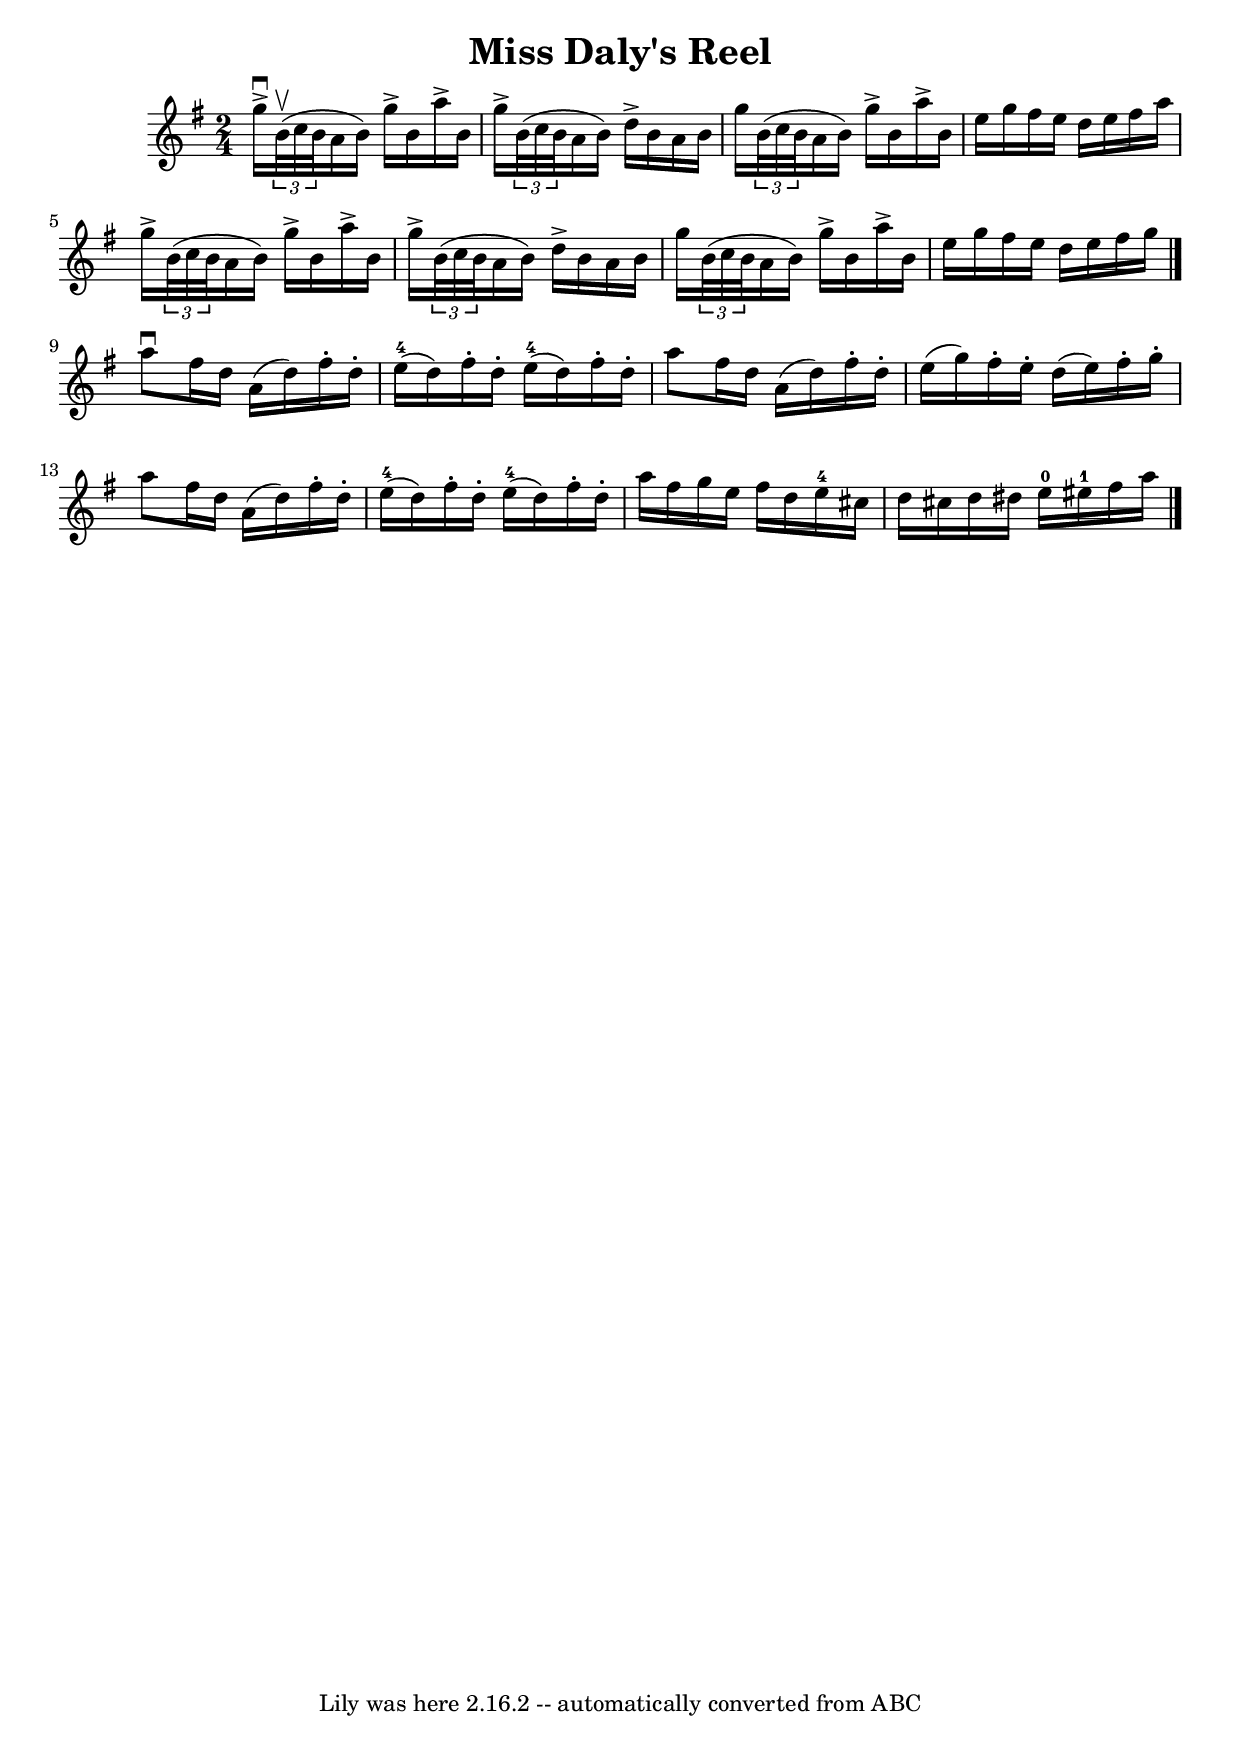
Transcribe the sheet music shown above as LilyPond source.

\version "2.7.40"
\include "Mammoth.ily"
\header {
	%% book = "Ryan's Mammoth Collection"
	crossRefNumber = "1"
	footnotes = "\\\\367"
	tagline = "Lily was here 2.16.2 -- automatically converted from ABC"
	title = "Miss Daly's Reel"
}
voicedefault =  {


\time 2/4 \key g \major g''16^\downbow^\accent   \times 2/3 { b'32 
^\upbow(c''32 b'32  } a'16 b'16) g''16^\accent b'16 a''16 
^\accent b'16    |
 g''16^\accent   \times 2/3 { b'32 (c''32    
b'32  } a'16 b'16) d''16^\accent b'16 a'16 b'16    |
  
 g''16    \times 2/3 { b'32 (c''32 b'32  } a'16 b'16) g''16 
^\accent b'16 a''16^\accent b'16    |
 e''16 g''16    
fis''16 e''16 d''16 e''16 fis''16 a''16    |
 g''16 
^\accent   \times 2/3 { b'32 (c''32 b'32  } a'16 b'16) g''16 
^\accent b'16 a''16^\accent b'16    |
 g''16^\accent   
\times 2/3 { b'32 (c''32 b'32  } a'16 b'16) d''16^\accent   
b'16 a'16 b'16    |
 g''16    \times 2/3 { b'32 (c''32    
b'32  } a'16 b'16) g''16^\accent b'16 a''16^\accent b'16    
|
 e''16 g''16 fis''16 e''16 d''16 e''16 fis''16    
g''16    \bar "|." a''8^\downbow fis''16 d''16 a'16 (d''16)  
 fis''16 -. d''16 -.   |
 e''16-4(d''16) fis''16 -.   
d''16 -. e''16-4(d''16) fis''16 -. d''16 -.   |
     
a''8 fis''16 d''16 a'16 (d''16) fis''16 -. d''16 -.   
|
 e''16 (g''16) fis''16 -. e''16 -. d''16 (e''16)   
fis''16 -. g''16 -.   |
 a''8 fis''16 d''16 a'16 (d''16 
) fis''16 -. d''16 -.   |
 e''16-4(d''16) fis''16 -. 
 d''16 -. e''16-4(d''16) fis''16 -. d''16 -.   |
     
a''16 fis''16 g''16 e''16 fis''16 d''16 e''16-4 cis''16  
  |
 d''16 cis''16 d''16 dis''16 e''16-0 eis''16 
-1 fis''16 a''16      \bar "|."   
}

\score{
    <<

	\context Staff="default"
	{
	    \voicedefault 
	}

    >>
	\layout {
	}
	\midi {}
}
